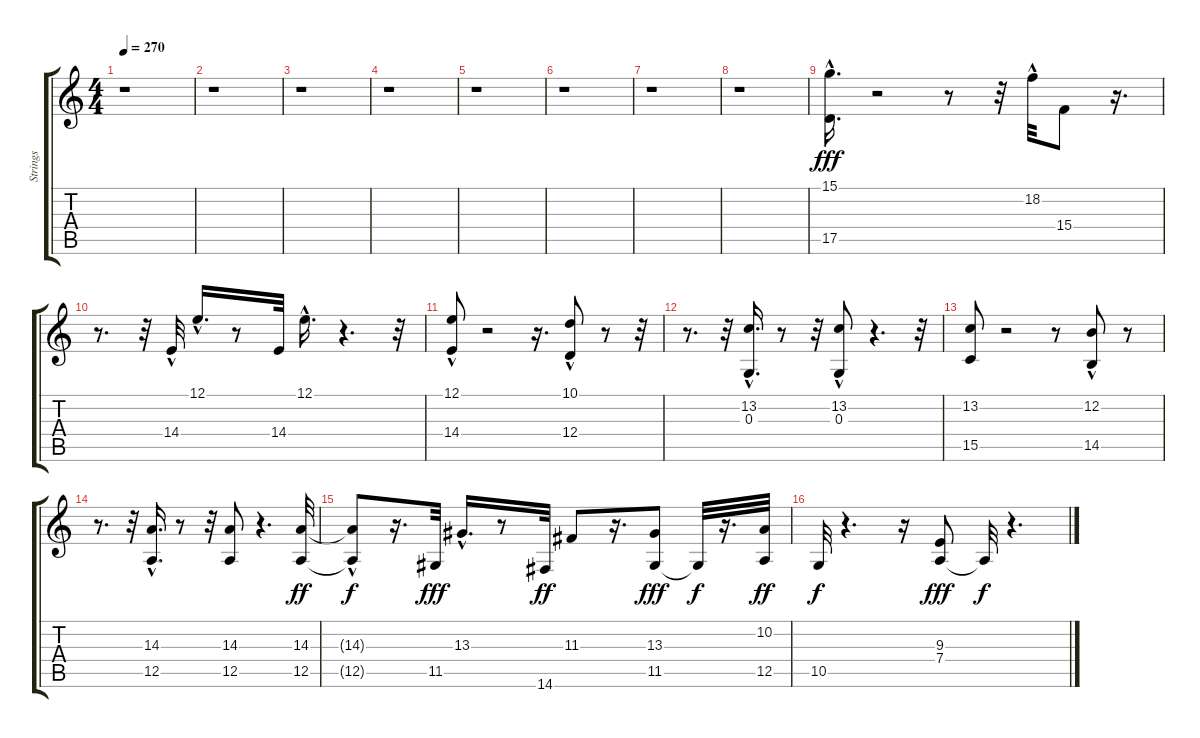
\track ("Strings" "Strings") {instrument stringensemble1}
\staff {score tabs}
\tuning (E4 B3 G3 D3 A2 E2) {hide}
\ts (4 4)
\tempo 270
\clef g2
\ks c
r.1{dy fff} |
r.1 |
r.1 |
r.1 |
r.1 |
r.1 |
r.1 |
r.1 |
(15.1 17.5{hac}).16{d} r.2 r.8 r.32 18.2{hac}.32 15.4.8 r.16{d} |
r.8{d} r.32 14.4{hac}.32 12.1{hac}.16{d} r.8 14.4.32 12.1{hac}.16{d} r.4{d} r.32 |
(12.1{hac} 14.4).8 r.2 r.16{d} (10.1{hac} 12.4).8 r.8 r.32 |
r.8{d} r.32 (13.2{hac} 0.3{hac}).16{d} r.8 r.32 (13.2{hac} 0.3).8 r.4{d} r.32 |
(13.2 15.5).8 r.2 r.8 (12.2{hac} 14.5).8 r.8 |
r.8{d} r.32 (14.3{hac} 12.5{hac}).16{d} r.8 r.32 (14.3 12.5).8 r.4{d} (14.3 12.5).32{dy ff} |
(14.3{hac t} 12.5{t}).8{dy f} r.16{d} 11.5.32{dy fff} 13.3{hac}.16{d} r.8 14.6.32{dy ff} 11.3.8 r.16{d} (13.3 11.5).8{dy fff} 11.5{t}.32{dy f} r.16{d} (10.2 12.5).32{dy ff} |
10.5.32{dy f} r.4{d} r.16 (9.3 7.4).8{dy fff} 7.4{t}.32{dy f} r.4{d}
